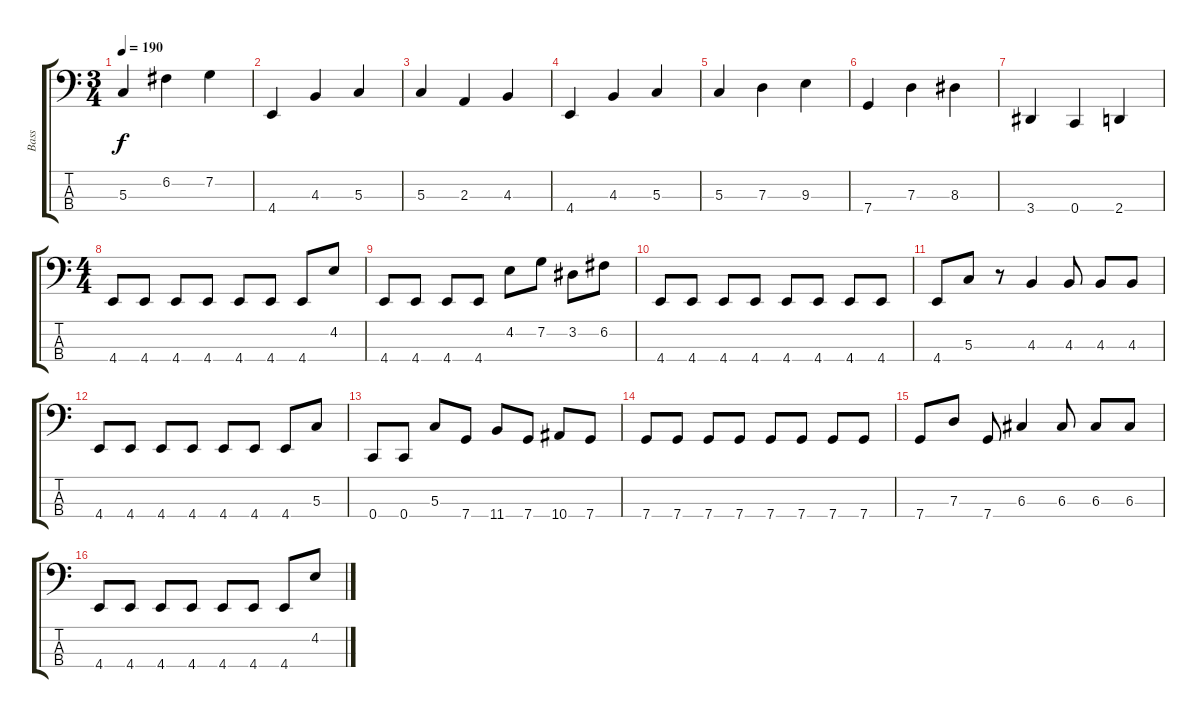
\track ("Bass" "Bass") {instrument electricbasspick}
\staff {score tabs}
\tuning (F2 C2 G1 C1) {hide}
\ts (3 4)
\tempo 190
\clef f4
\ks c
5.3.4{dy f} 6.2.4 7.2.4 |
4.4.4 4.3.4 5.3.4 |
5.3.4 2.3.4 4.3.4 |
4.4.4 4.3.4 5.3.4 |
5.3.4 7.3.4 9.3.4 |
7.4.4 7.3.4 8.3.4 |
3.4.4 0.4.4 2.4.4 |
\ts (4 4)
4.4.8 4.4.8 4.4.8 4.4.8 4.4.8 4.4.8 4.4.8 4.2.8 |
4.4.8 4.4.8 4.4.8 4.4.8 4.2.8 7.2.8 3.2.8 6.2.8 |
4.4.8 4.4.8 4.4.8 4.4.8 4.4.8 4.4.8 4.4.8 4.4.8 |
4.4.8 5.3.8 r.8 4.3.4 4.3.8 4.3.8 4.3.8 |
4.4.8 4.4.8 4.4.8 4.4.8 4.4.8 4.4.8 4.4.8 5.3.8 |
0.4.8 0.4.8 5.3.8 7.4.8 11.4.8 7.4.8 10.4.8 7.4.8 |
7.4.8 7.4.8 7.4.8 7.4.8 7.4.8 7.4.8 7.4.8 7.4.8 |
7.4.8 7.3.8 7.4.8 6.3.4 6.3.8 6.3.8 6.3.8 |
4.4.8 4.4.8 4.4.8 4.4.8 4.4.8 4.4.8 4.4.8 4.2.8
